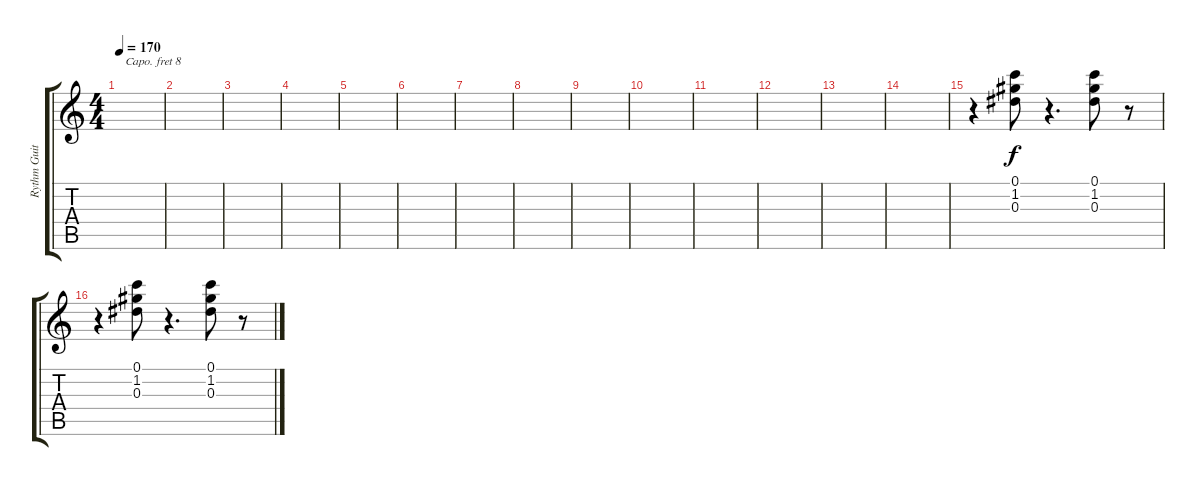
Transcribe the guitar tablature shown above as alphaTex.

\track ("Rythm Guitar 2" "Rythm Guit") {instrument acousticguitarsteel}
\staff {score tabs}
\capo 8
\tuning (E4 B3 G3 D3 A2 E2) {hide}
\ts (4 4)
\tempo 170
\clef g2
\ks c
|
|
|
|
|
|
|
|
|
|
|
|
|
|
r.4 (0.1 1.2 0.3).8 r.4{d} (0.1 1.2 0.3).8 r.8 |
r.4 (0.1 1.2 0.3).8 r.4{d} (0.1 1.2 0.3).8 r.8
